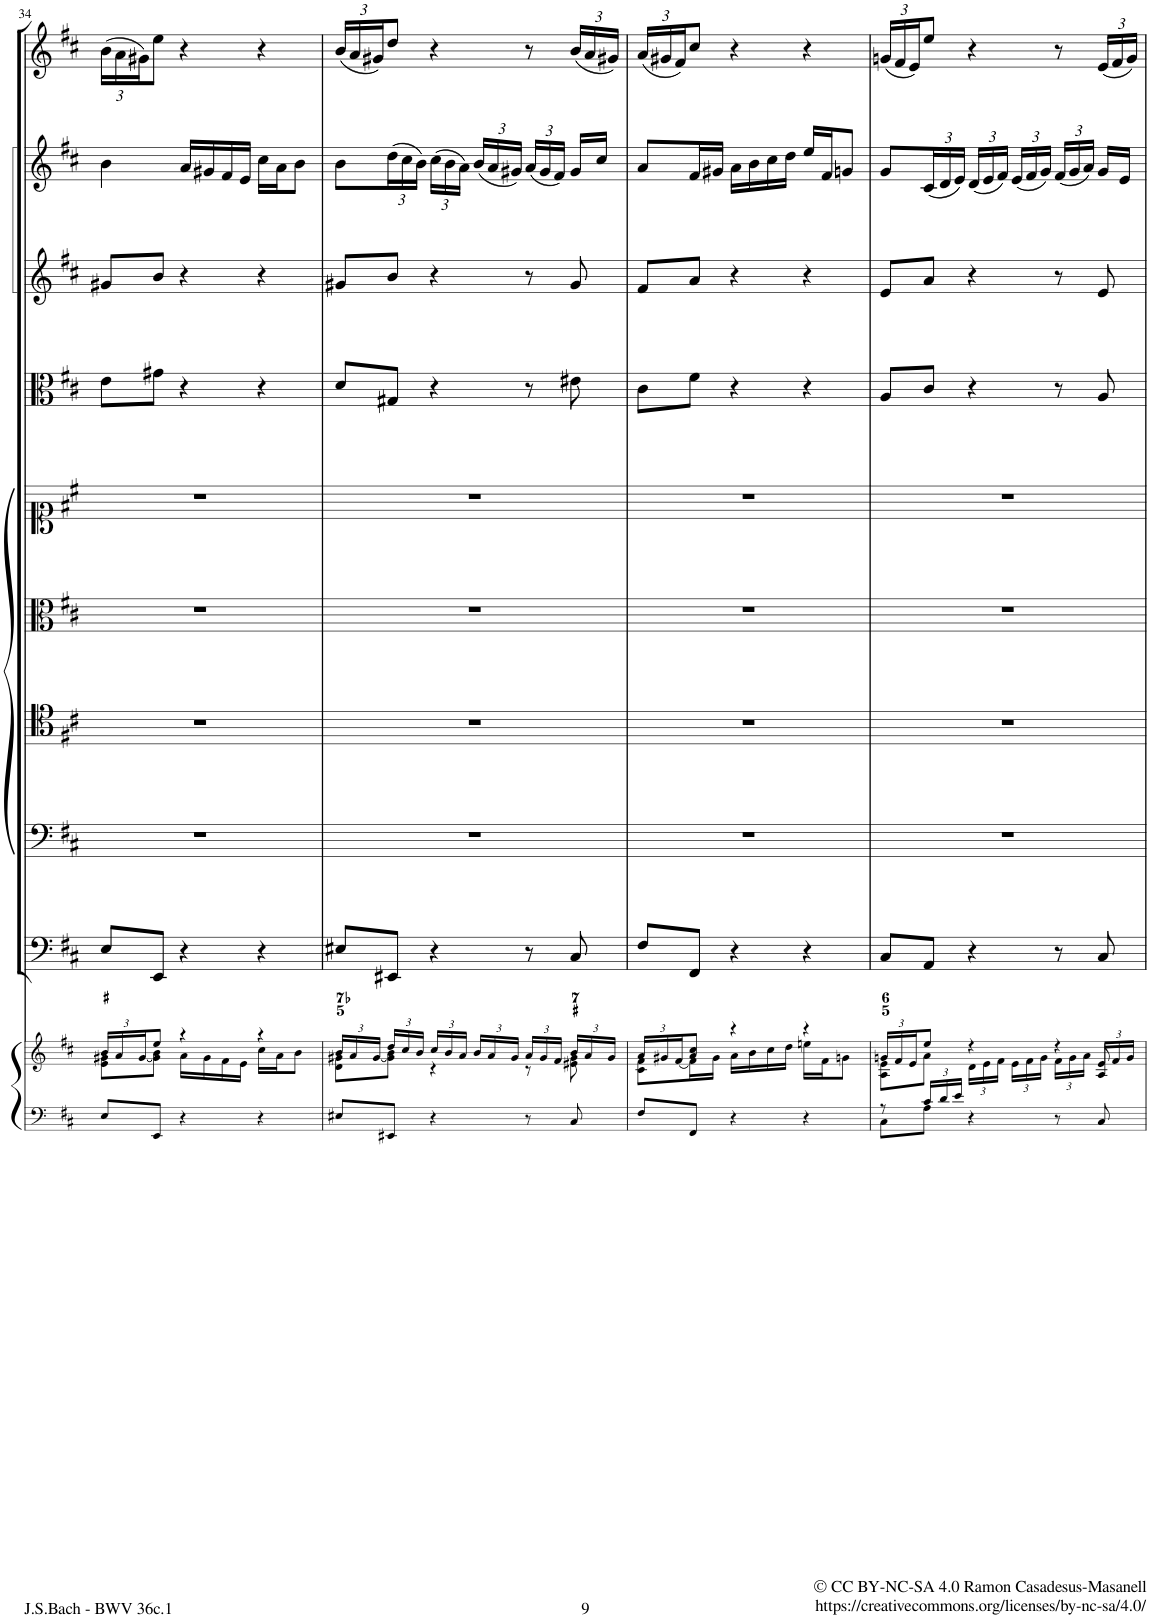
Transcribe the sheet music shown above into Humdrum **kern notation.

**kern	**kern	**kern	**kern	**kern	**kern	**kern	**kern	**kern	**kern	**kern
*part10	*part10	*part9	*part8	*part7	*part6	*part5	*part4	*part3	*part2	*part1
*staff11	*staff10	*staff9	*staff8	*staff7	*staff6	*staff5	*staff4	*staff3	*staff2	*staff1
*I"Piano reduction	*	*I"Continuo.	*I"Basso	*I"Tenore	*I"Alto	*I"Soprano	*I"Viola.	*I"Violino II	*I"Violino I	*I"Oboe d'amore I. II.
*I'Pno	*	*	*	*	*	*	*I'Vla	*	*I'Vln	*I'Ob
!!LO:PB:g=z
*clefF4	*clefG2	*clefF4	*clefF4	*clefC4	*clefC3	*clefC1	*clefC3	*clefG2	*clefG2	*clefG2
*k[f#c#]	*k[f#c#]	*k[f#c#]	*k[f#c#]	*k[f#c#]	*k[f#c#]	*k[f#c#]	*k[f#c#]	*k[f#c#]	*k[f#c#]	*k[f#c#]
*M3/4	*M3/4	*M3/4	*M3/4	*M3/4	*M3/4	*M3/4	*M3/4	*M3/4	*M3/4	*M3/4
*	*Xbrackettup	*	*	*	*	*	*	*	*	*Xbrackettup
=34	=34	=34	=34	=34	=34	=34	=34	=34	=34	=34
*	*^	*	*	*	*	*	*	*	*	*
8E/L	24b/LL	8e\ 8g#X\L	8E/L	2.r	2.r	2.r	2.r	8e\L	8g#X/L	4b\	(24b\LL
.	24a/	.	.	.	.	.	.	.	.	.	24a\
.	[<24g#/J	.	.	.	.	.	.	.	.	.	24g#X\J)
8EE/J	8ee/J	8g#\] 8b\J	8EE/J	.	.	.	.	8g#X\J	8b/J	.	8ee\J
4r	4r	16a\LL	4r	.	.	.	.	4r	4r	16a/LL	4r
.	.	16g#\	.	.	.	.	.	.	.	16g#X/	.
.	.	16f#\	.	.	.	.	.	.	.	16f#/	.
.	.	16e\JJ	.	.	.	.	.	.	.	16e/JJ	.
4r	4r	16cc#\LL	4r	.	.	.	.	4r	4r	16cc#\LL	4r
.	.	16a\J	.	.	.	.	.	.	.	16a\J	.
.	.	8b\J	.	.	.	.	.	.	.	8b\J	.
=35	=35	=35	=35	=35	=35	=35	=35	=35	=35	=35	=35
8E#X/L	24b/LL	8d\ 8g#X\L	8E#X/L	2.r	2.r	2.r	2.r	8d/L	8g#X/L	8b\L	(24b/LL
.	24a/	.	.	.	.	.	.	.	.	.	24a/
.	[<24g#/JJ	.	.	.	.	.	.	.	.	.	24g#X/J)
*	*	*	*	*	*	*	*	*	*	*Xbrackettup	*
8EE#X/J	24dd/LL	8g#\] 8b\J	8EE#X/J	.	.	.	.	8G#X/J	8b/J	(24dd\L	8dd/J
.	24cc#/	.	.	.	.	.	.	.	.	24cc#\	.
.	24b/JJ	.	.	.	.	.	.	.	.	24b\JJ)	.
4r	24cc#/LL	4r	4r	.	.	.	.	4r	4r	(24cc#\LL	4r
.	24b/	.	.	.	.	.	.	.	.	24b\	.
.	24a/JJ	.	.	.	.	.	.	.	.	24a\JJ)	.
.	24b/LL	.	.	.	.	.	.	.	.	(24b/LL	.
.	24a/	.	.	.	.	.	.	.	.	24a/	.
.	24g#/JJ	.	.	.	.	.	.	.	.	24g#X/JJ)	.
8r	24a/LL	8r	8r	.	.	.	.	8r	8r	(24a/LL	8r
.	24g#/	.	.	.	.	.	.	.	.	24g#/	.
.	24f#/JJ	.	.	.	.	.	.	.	.	24f#/JJ)	.
8C#/	24b/LL	8e#X\ 8g#\	8C#/	.	.	.	.	8e#X\	8g#/	16g#/LL	(24b/LL
.	24a/	.	.	.	.	.	.	.	.	.	24a/
.	.	.	.	.	.	.	.	.	.	16cc#/JJ	.
.	24g#/JJ	.	.	.	.	.	.	.	.	.	24g#X/JJ)
=36	=36	=36	=36	=36	=36	=36	=36	=36	=36	=36	=36
8F#/L	24a/LL	8c#\ 8f#\L	8F#/L	2.r	2.r	2.r	2.r	8c#\L	8f#/L	8a/L	(24a/LL
.	24g#X/	.	.	.	.	.	.	.	.	.	24g#X/
.	[<24f#/J	.	.	.	.	.	.	.	.	.	24f#/J)
8FF#/J	8a/ 8cc#/J	16f#\L]	8FF#/J	.	.	.	.	8f#\J	8a/J	16f#/L	8cc#/J
.	.	16g#\JJ	.	.	.	.	.	.	.	16g#X/JJ	.
4r	4r	16a\LL	4r	.	.	.	.	4r	4r	16a\LL	4r
.	.	16b\	.	.	.	.	.	.	.	16b\	.
.	.	16cc#\	.	.	.	.	.	.	.	16cc#\	.
.	.	16dd\JJ	.	.	.	.	.	.	.	16dd\JJ	.
4r	4r	16een\LL	4r	.	.	.	.	4r	4r	16ee/LL	4r
.	.	16f#\J	.	.	.	.	.	.	.	16f#/J	.
.	.	8gn\J	.	.	.	.	.	.	.	8gn/J	.
=37	=37	=37	=37	=37	=37	=37	=37	=37	=37	=37	=37
*^	*	*^	*	*	*	*	*	*	*	*	*
8r	8C#\L	24gn/LL	8A\ 8e\L	8ryy	8C#/L	2.r	2.r	2.r	2.r	8A/L	8e/L	8g/L	(24gn/LL
.	.	24f#/	.	.	.	.	.	.	.	.	.	.	24f#/
.	.	24e/J	.	.	.	.	.	.	.	.	.	.	24e/J)
*	*	*v	*v	*v	*	*	*	*	*	*	*	*	*
*Xbrackettup	*	*	*	*	*	*	*	*	*	*	*
*	*	*^	*	*	*	*	*	*	*	*	*
24c#/LL	8A\J	8ee/J	8a\J	8AA/J	.	.	.	.	8c#/J	8a/J	(24c#/L	8ee/J
24d/	.	.	.	.	.	.	.	.	.	.	24d/	.
24e/JJ	.	.	.	.	.	.	.	.	.	.	24e/JJ)	.
4r	4ryy	4r	24d\LL	4r	.	.	.	.	4r	4r	(24d/LL	4r
.	.	.	24e\	.	.	.	.	.	.	.	24e/	.
.	.	.	24f#\JJ	.	.	.	.	.	.	.	24f#/JJ)	.
.	.	.	24e\LL	.	.	.	.	.	.	.	(24e/LL	.
.	.	.	24f#\	.	.	.	.	.	.	.	24f#/	.
.	.	.	24g\JJ	.	.	.	.	.	.	.	24g/JJ)	.
8r	8ryy	4r	24f#\LL	8r	.	.	.	.	8r	8r	(24f#/LL	8r
.	.	.	24g\	.	.	.	.	.	.	.	24g/	.
.	.	.	24a\JJ	.	.	.	.	.	.	.	24a/JJ)	.
*	*	*	*^	*	*	*	*	*	*	*	*	*
8ryy	8C#/	.	24e/LL	8A/ 8e/	8C#/	.	.	.	.	8A/	8e/	16g/LL	(24e/LL
.	.	.	24f#/	.	.	.	.	.	.	.	.	.	24f#/
.	.	.	.	.	.	.	.	.	.	.	.	16e/JJ	.
.	.	.	24g/JJ	.	.	.	.	.	.	.	.	.	24g/JJ)
*v	*v	*	*	*	*	*	*	*	*	*	*	*	*
*	*v	*v	*v	*	*	*	*	*	*	*	*	*
=	=	=	=	=	=	=	=	=	=	=
*-	*-	*-	*-	*-	*-	*-	*-	*-	*-	*-
